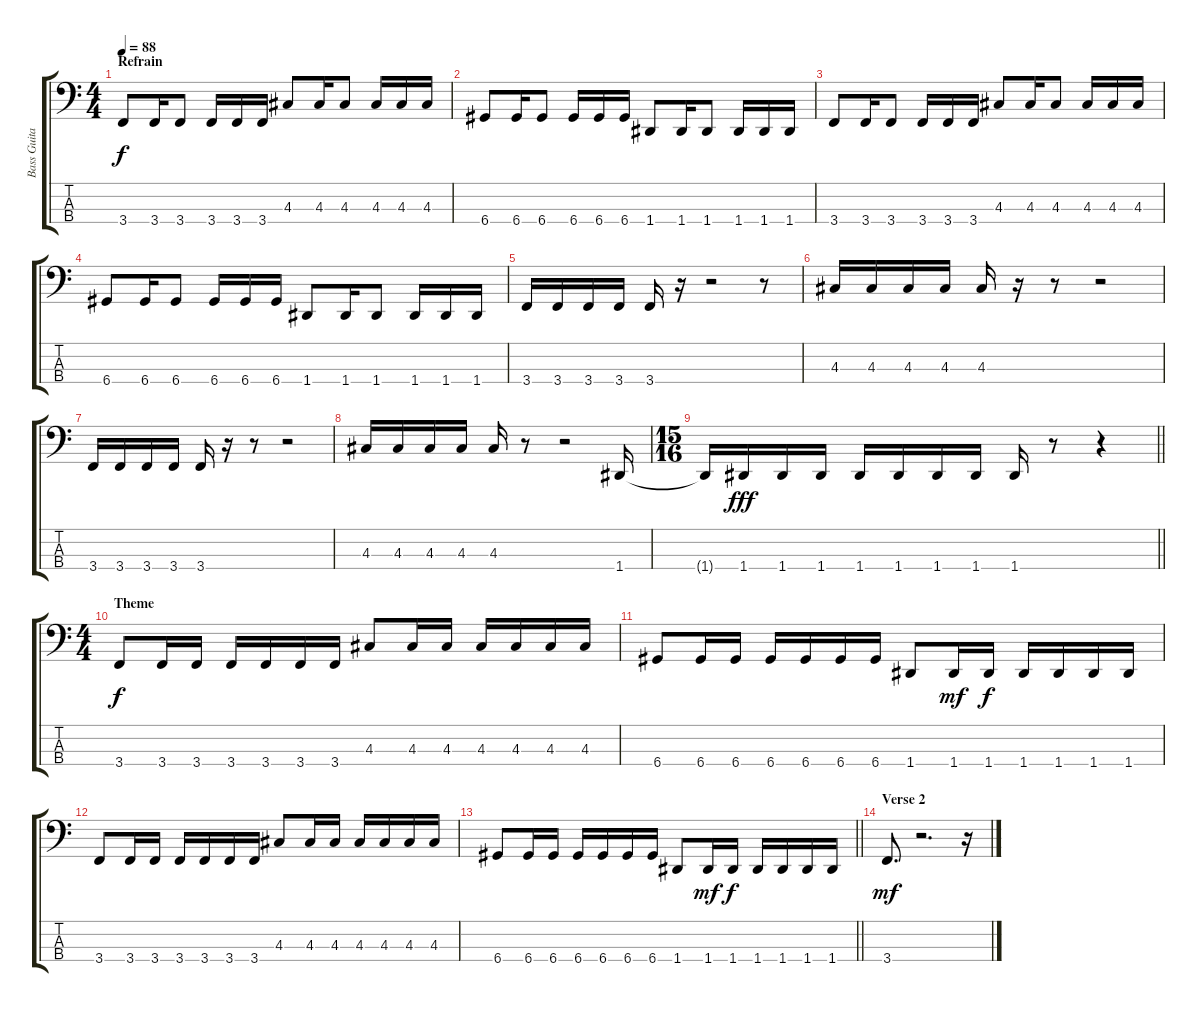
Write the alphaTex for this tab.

\track ("Bass Guitar" "Bass Guita") {instrument electricbassfinger}
\staff {score tabs}
\tuning (G2 D2 A1 D1) {hide}
\ts (4 4)
\section ("" "Refrain")
\tempo 88
\clef f4
\ks c
3.4.8{dy f} 3.4.16 3.4.8 3.4.16 3.4.16 3.4.16 4.3.8 4.3.16 4.3.8 4.3.16 4.3.16 4.3.16 |
6.4.8 6.4.16 6.4.8 6.4.16 6.4.16 6.4.16 1.4.8 1.4.16 1.4.8 1.4.16 1.4.16 1.4.16 |
3.4.8 3.4.16 3.4.8 3.4.16 3.4.16 3.4.16 4.3.8 4.3.16 4.3.8 4.3.16 4.3.16 4.3.16 |
6.4.8 6.4.16 6.4.8 6.4.16 6.4.16 6.4.16 1.4.8 1.4.16 1.4.8 1.4.16 1.4.16 1.4.16 |
3.4.16 3.4.16 3.4.16 3.4.16 3.4.16 r.16 r.2 r.8 |
4.3.16 4.3.16 4.3.16 4.3.16 4.3.16 r.16 r.8 r.2 |
3.4.16 3.4.16 3.4.16 3.4.16 3.4.16 r.16 r.8 r.2 |
4.3.16 4.3.16 4.3.16 4.3.16 4.3.16 r.8 r.2 1.4.16 |
\ts (15 16)
\barLineRight lightlight
1.4{t}.16 1.4.16{dy fff} 1.4.16 1.4.16 1.4.16 1.4.16 1.4.16 1.4.16 1.4.16 r.8 r.4 |
\ts (4 4)
\section ("" "Theme")
3.4.8{dy f} 3.4.16 3.4.16 3.4.16 3.4.16 3.4.16 3.4.16 4.3.8 4.3.16 4.3.16 4.3.16 4.3.16 4.3.16 4.3.16 |
6.4.8 6.4.16 6.4.16 6.4.16 6.4.16 6.4.16 6.4.16 1.4.8 1.4.16{dy mf} 1.4.16{dy f} 1.4.16 1.4.16 1.4.16 1.4.16 |
3.4.8 3.4.16 3.4.16 3.4.16 3.4.16 3.4.16 3.4.16 4.3.8 4.3.16 4.3.16 4.3.16 4.3.16 4.3.16 4.3.16 |
\barLineRight lightlight
6.4.8 6.4.16 6.4.16 6.4.16 6.4.16 6.4.16 6.4.16 1.4.8 1.4.16{dy mf} 1.4.16{dy f} 1.4.16 1.4.16 1.4.16 1.4.16 |
\section ("" "Verse 2")
3.4.8{d dy mf} r.2{d} r.16
